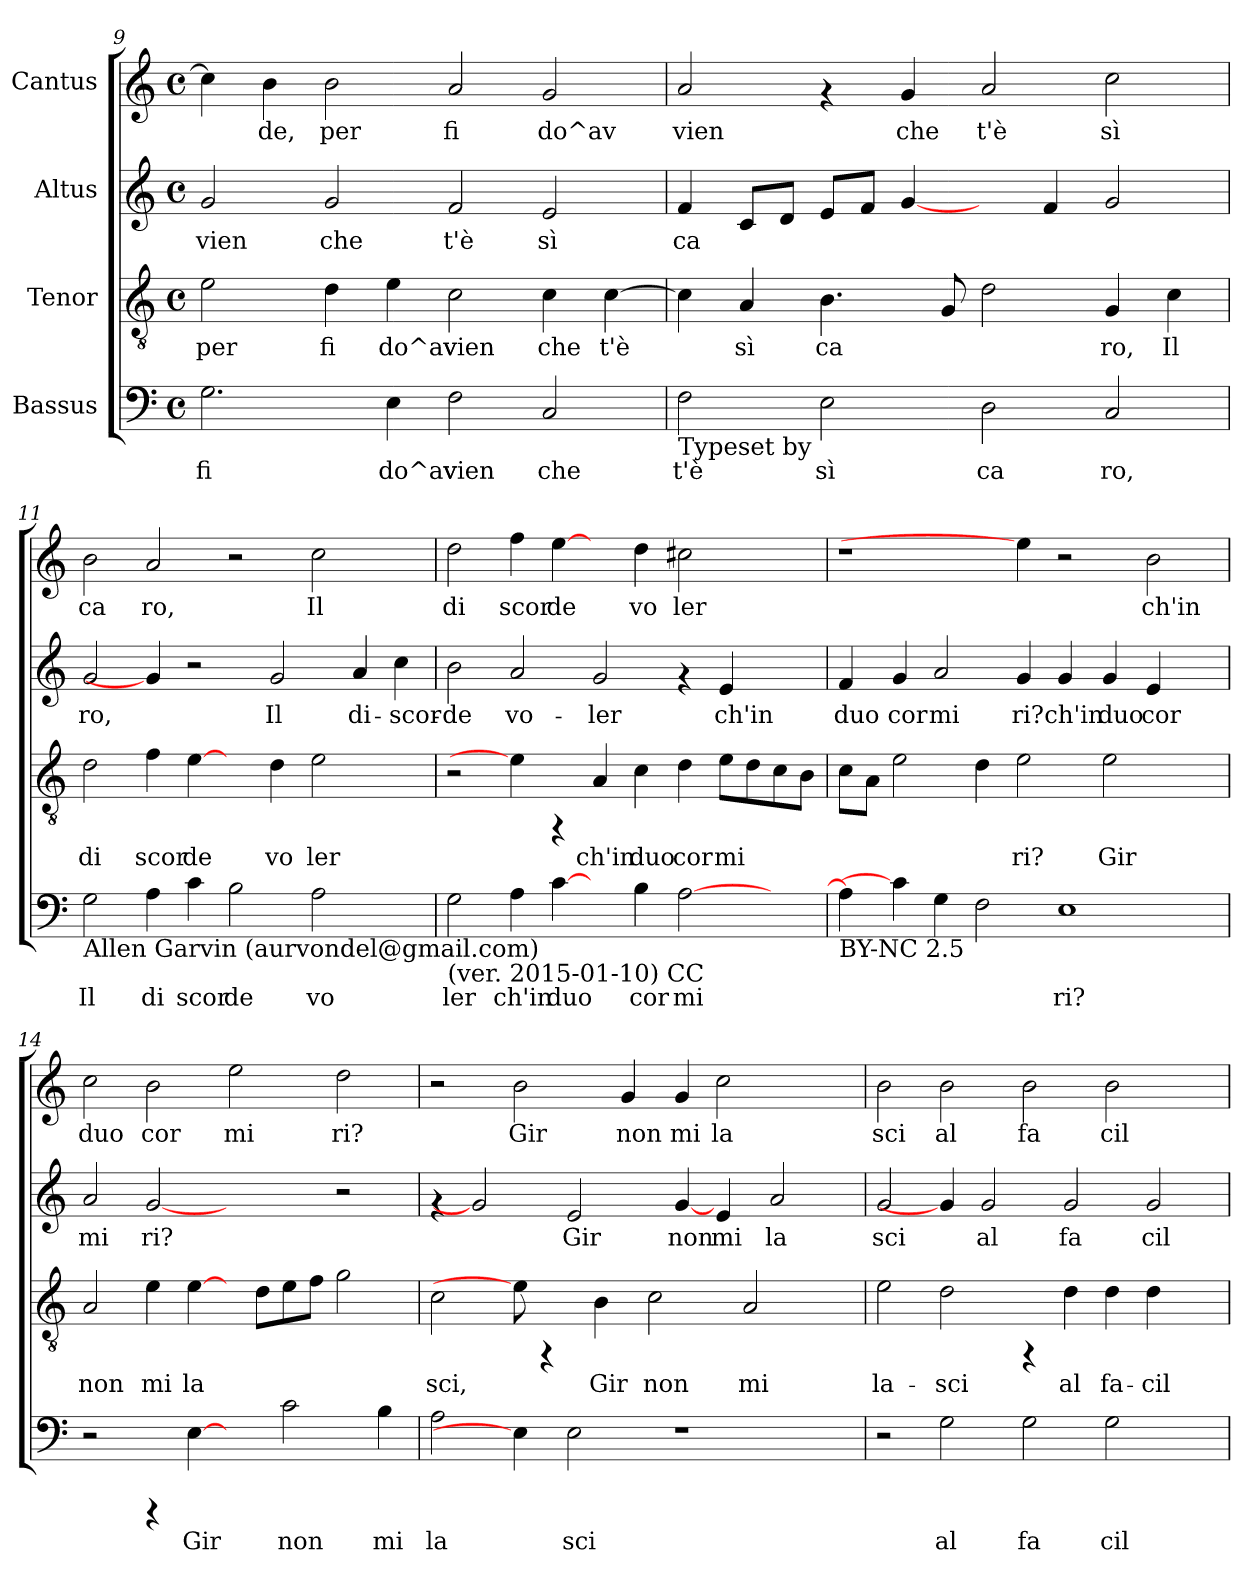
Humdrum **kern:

**kern	**text	**kern	**text	**kern	**text	**kern	**text
*part4	*part4	*part3	*part3	*part2	*part2	*part1	*part1
*staff4	*staff4	*staff3	*staff3	*staff2	*staff2	*staff1	*staff1
*I"Bassus	*	*I"Tenor	*	*I"Altus	*	*I"Cantus	*
!!LO:PB:g=z
*clefF4	*	*clefGv2	*	*clefG2	*	*clefG2	*
*k[]	*	*k[]	*	*k[]	*	*k[]	*
*C:	*	*C:	*	*C:	*	*C:	*
*M4/4	*	*M4/4	*	*M4/4	*	*M4/4	*
*met(c)	*	*met(c)	*	*met(c)	*	*met(c)	*
=9	=9	=9	=9	=9	=9	=9	=9
!	!LO:LY:b:cj	!	!LO:LY:b:cj	!	!LO:LY:b:cj	!	!LO:LY:b:cj
2.G\	fi	2e\	per	2g/	-vien	4cc\]	.
!	!	!	!	!	!	!	!LO:LY:b:cj
.	.	.	.	.	.	4b\	de,
!	!	!	!LO:LY:b:cj	!	!LO:LY:b:cj	!	!LO:LY:b:cj
.	.	4d\	fi	2g/	che	2b\	per
!	!LO:LY:b:cj	!	!LO:LY:b:cj	!	!	!	!
4E\	do^av	4e\	do^av	.	.	.	.
!	!LO:LY:b:cj	!	!LO:LY:b:cj	!	!LO:LY:b:cj	!	!LO:LY:b:cj
2F\	vien	2c\	vien	2f/	t'è	2a/	fi
!	!LO:LY:b:cj	!	!LO:LY:b:cj	!	!LO:LY:b:cj	!	!LO:LY:b:cj
2C/	che	4c\	che	2e/	sì	2g/	do^av
!	!	!	!LO:LY:b:cj	!	!	!	!
.	.	[>4c\	t'è	.	.	.	.
=10	=10	=10	=10	=10	=10	=10	=10
!LO:TX:b:t=Typeset by	!	!	!	!	!	!	!
!	!LO:LY:b:cj	!	!LO:LY:b:cj	!	!LO:LY:b:cj	!	!LO:LY:b:cj
2F\	t'è	4c\]	.	4f/	ca-	2a/	vien
!	!	!	!LO:LY:b:cj	!	!LO:LY:b:cj	!	!
.	.	4A/	sì	8c/L	--	.	.
!	!	!	!	!	!LO:LY:b:cj	!	!
.	.	.	.	8d/J	--	.	.
!	!LO:LY:b:cj	!	!LO:LY:b:cj	!	!LO:LY:b:cj	!	!
2E\	sì	4.B\	ca	8e/L	--	4rf	.
!	!	!	!	!	!LO:LY:b:cj	!	!
.	.	.	.	8f/J	--	.	.
!	!	!	!	!	!LO:LY:b:cj	!	!LO:LY:b:cj
.	.	.	.	[4g/	--	4g/	che
!	!	!	!LO:LY:b:cj	!	!	!	!
.	.	8G/	.	.	.	.	.
!	!LO:LY:b:cj	!	!LO:LY:b:cj	!	!	!	!LO:LY:b:cj
2D\	ca	2d\	.	4ryy	.	2a/	t'è
!	!	!	!	!	!LO:LY:b:cj	!	!
.	.	.	.	4f/	--	.	.
!	!LO:LY:b:cj	!	!LO:LY:b:cj	!	!LO:LY:b:cj	!	!LO:LY:b:cj
2C/	ro,	4G/	ro,	2g/	--	2cc\	sì
!	!	!	!LO:LY:b:cj	!	!	!	!
.	.	4c\	Il	.	.	.	.
=11	=11	=11	=11	=11	=11	=11	=11
!LO:TX:b:t=Allen Garvin (aurvondel@gmail.com)	!	!	!	!	!	!	!
!	!LO:LY:b:cj	!	!LO:LY:b:cj	!	!LO:LY:b:cj	!	!LO:LY:b:cj
2G\	Il	2d\	di	2g/	-ro,	2b\	ca
!	!LO:LY:b:cj	!	!LO:LY:b:cj	!	!	!	!LO:LY:b:cj
4A\	di	4f\	scor	4g/]	.	2a/	ro,
!	!LO:LY:b:cj	!	!LO:LY:b:cj	!	!	!	!
4c\	scor	[4e\	de	2r	.	.	.
!	!LO:LY:b:cj	!	!	!	!	!	!
2B\	de	4ryy	.	.	.	2r	.
!	!	!	!LO:LY:b:cj	!	!LO:LY:b:cj	!	!
.	.	4d\	vo	2g/	Il	.	.
!	!LO:LY:b:cj	!	!LO:LY:b:cj	!	!	!	!LO:LY:b:cj
2A\	vo	2e\	ler	.	.	2cc\	Il
!	!	!	!	!	!LO:LY:b:cj	!	!
.	.	.	.	4a/	di-	.	.
!	!	!	!	!	!LO:LY:b:cj	!	!
4ryy	.	4ryy	.	4cc\	-scor-	4ryy	.
=12	=12	=12	=12	=12	=12	=12	=12
!LO:TX:b:t=(ver. 2015-01-10) CC	!	!	!	!	!	!	!
!	!LO:LY:b:cj	!	!	!	!LO:LY:b:cj	!	!LO:LY:b:cj
2G\	ler	2r	.	2b\	-de	2dd\	di
!	!LO:LY:b:cj	!	!	!	!LO:LY:b:cj	!	!LO:LY:b:cj
4A\	ch'in	4e\]	.	2a/	vo-	4ff\	scor
!	!LO:LY:b:cj	!	!	!	!	!	!LO:LY:b:cj
[4c\	duo	4rFF	.	.	.	[4ee\	de
!	!	!	!LO:LY:b:cj	!	!LO:LY:b:cj	!	!
4ryy	.	4A/	ch'in	2g/	-ler	4ryy	.
!	!LO:LY:b:cj	!	!LO:LY:b:cj	!	!	!	!LO:LY:b:cj
4B\	cor	4c\	duo	.	.	4dd\	vo
!	!LO:LY:b:cj	!	!LO:LY:b:cj	!	!	!	!LO:LY:b:cj
[>2A\	mi	4d\	cor	4rf	.	2cc#X\	ler
!	!	!	!LO:LY:b:cj	!	!LO:LY:b:cj	!	!
.	.	8e\L	mi	4e/	ch'in	.	.
!	!	!	!LO:LY:b:cj	!	!	!	!
.	.	8d\	.	.	.	.	.
!	!	!	!LO:LY:b:cj	!	!	!	!
4ryy	.	8c\	.	4ryy	.	4ryy	.
!	!	!	!LO:LY:b:cj	!	!	!	!
.	.	8B\J	.	.	.	.	.
!!LO:PB:g=z
=13	=13	=13	=13	=13	=13	=13	=13
!LO:TX:b:t=BY-NC 2.5	!	!	!	!	!	!	!
!	!LO:LY:b:cj	!	!LO:LY:b:cj	!	!LO:LY:b:cj	!	!
4A\]	.	8c\L	.	4f/	duo	1r	.
!	!	!	!LO:LY:b:cj	!	!	!	!
.	.	8A\J	.	.	.	.	.
!	!	!	!LO:LY:b:cj	!	!LO:LY:b:cj	!	!
4c\]	.	2e\	.	4g/	cor	.	.
!	!LO:LY:b:cj	!	!	!	!LO:LY:b:cj	!	!
4G\	.	.	.	2a/	mi	.	.
!	!LO:LY:b:cj	!	!LO:LY:b:cj	!	!	!	!
2F\	.	4d\	.	.	.	.	.
!	!	!	!LO:LY:b:cj	!	!LO:LY:b:cj	!	!
.	.	2e\	ri?	4g/	ri?	4ee\]	.
!	!LO:LY:b:cj	!	!	!	!LO:LY:b:cj	!	!
1E	ri?	.	.	4g/	ch'in	2r	.
!	!	!	!LO:LY:b:cj	!	!LO:LY:b:cj	!	!
.	.	2e\	Gir	4g/	duo	.	.
!	!	!	!	!	!LO:LY:b:cj	!	!LO:LY:b:cj
.	.	.	.	4e/	cor	2b\	ch'in
.	.	4ryy	.	4ryy	.	.	.
=14	=14	=14	=14	=14	=14	=14	=14
!	!	!	!LO:LY:b:cj	!	!LO:LY:b:cj	!	!LO:LY:b:cj
2r	.	2A/	non	2a/	mi	2cc\	duo
!	!	!	!LO:LY:b:cj	!	!LO:LY:b:cj	!	!LO:LY:b:cj
4rCCC	.	4e\	mi	[2g	ri?	2b\	cor
!	!LO:LY:b:cj	!	!LO:LY:b:cj	!	!	!	!
[4E\	Gir	[4e\	la-	.	.	.	.
!	!	!	!	!	!	!	!LO:LY:b:cj
4ryy	.	8ryy	.	2ryy	.	2ee\	mi
!	!	!	!LO:LY:b:cj	!	!	!	!
.	.	8d\L	--	.	.	.	.
!	!LO:LY:b:cj	!	!LO:LY:b:cj	!	!	!	!
2c\	non	8e\	--	.	.	.	.
!	!	!	!LO:LY:b:cj	!	!	!	!
.	.	8f\J	--	.	.	.	.
!	!	!	!LO:LY:b:cj	!	!	!	!LO:LY:b:cj
.	.	2g\	--	2r	.	2dd\	ri?
!	!LO:LY:b:cj	!	!	!	!	!	!
4B\	mi	.	.	.	.	.	.
=15	=15	=15	=15	=15	=15	=15	=15
!	!LO:LY:b:cj	!	!LO:LY:b:cj	!	!	!	!
2A\	la	2c\	-sci,	4rf	.	2r	.
.	.	.	.	2g]	.	.	.
!	!	!	!	!	!	!	!LO:LY:b:cj
4E\]	.	8e\]	.	.	.	2b\	Gir
.	.	4rFF	.	.	.	.	.
!	!LO:LY:b:cj	!	!	!	!LO:LY:b:cj	!	!
2E\	sci	.	.	2e/	Gir	.	.
!	!	!	!LO:LY:b:cj	!	!	!	!
.	.	4B\	Gir	.	.	.	.
!	!	!	!	!	!	!	!LO:LY:b:cj
.	.	.	.	.	.	4g/	non
!	!	!	!LO:LY:b:cj	!	!	!	!
.	.	2c\	non	.	.	.	.
!	!	!	!	!	!LO:LY:b:cj	!	!LO:LY:b:cj
1r	.	.	.	[4g/	non	4g/	mi
!	!	!	!	!	!LO:LY:b:cj	!	!LO:LY:b:cj
.	.	.	.	4e/	mi	2cc\	la
!	!	!	!LO:LY:b:cj	!	!	!	!
.	.	2A/	mi	.	.	.	.
!	!	!	!	!	!LO:LY:b:cj	!	!
.	.	.	.	2a/	la	.	.
.	.	.	.	.	.	4ryy	.
.	.	8ryy	.	.	.	.	.
=16	=16	=16	=16	=16	=16	=16	=16
!	!	!	!LO:LY:b:cj	!	!LO:LY:b:cj	!	!LO:LY:b:cj
2r	.	2e\	la-	2g/	sci	2b\	sci
!	!LO:LY:b:cj	!	!LO:LY:b:cj	!	!	!	!LO:LY:b:cj
2G\	al	2d\	-sci	4g/]	.	2b\	al
!	!	!	!	!	!LO:LY:b:cj	!	!
.	.	.	.	2g/	al	.	.
!	!LO:LY:b:cj	!	!	!	!	!	!LO:LY:b:cj
2G\	fa	4rFF	.	.	.	2b\	fa
!	!	!	!LO:LY:b:cj	!	!LO:LY:b:cj	!	!
.	.	4d\	al	2g/	fa	.	.
!	!LO:LY:b:cj	!	!LO:LY:b:cj	!	!	!	!LO:LY:b:cj
2G\	cil	4d\	fa-	.	.	2b\	cil
!	!	!	!LO:LY:b:cj	!	!LO:LY:b:cj	!	!
.	.	4d\	-cil	2g/	cil	.	.
4ryy	.	4ryy	.	.	.	4ryy	.
=	=	=	=	=	=	=	=
*-	*-	*-	*-	*-	*-	*-	*-
